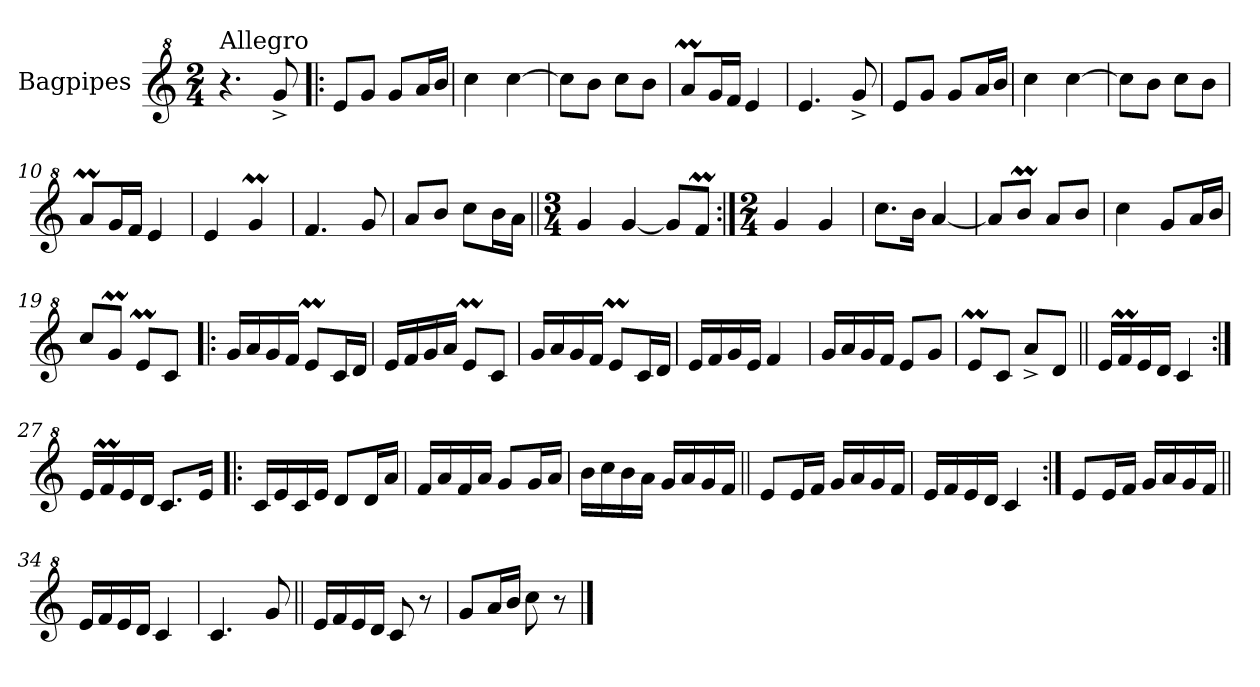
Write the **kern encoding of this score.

**kern
*part1
*staff1
*I"Bagpipes
*I'Bag
*clefG^2
*k[]
*C:
*M2/4
=1
!LO:TX:a:t=Allegro
4.r
8gg^/
=2!|:
8ee/L
8gg/J
8gg/L
16aa/L
16bb/JJ
=3
4ccc\
[4ccc\
=4
8ccc\L]
8bb\J
8ccc\L
8bb\J
=5
8aaM/L
16gg/L
16ff/JJ
4ee/
=6
4.ee/
8gg^/
=7
8ee/L
8gg/J
8gg/L
16aa/L
16bb/JJ
=8
4ccc\
[4ccc\
=9
8ccc\L]
8bb\J
8ccc\L
8bb\J
=10
8aaM/L
16gg/L
16ff/JJ
4ee/
!!LO:LB:g=z
=11
4ee/
4ggM/
=12
4.ff/
8gg/
=13
8aa/L
8bb/J
8ccc\L
16bb\L
16aa\JJ
=14||
*M3/4
4gg/
[4gg/
8gg/L]
8ffM/J
=15:|!
*M2/4
4gg/
4gg/
=16
8.ccc\L
16bb\Jk
[4aa/
=17
8aa/L]
8bbm/J
8aa/L
8bb/J
=18
4ccc\
8gg/L
16aa/L
16bb/JJ
=19
8ccc/L
8ggM/J
8eem/L
8cc/J
!!LO:LB:g=z
=20!|:
16gg/LL
16aa/
16gg/
16ff/JJ
8eem/L
16cc/L
16dd/JJ
=21
16ee/LL
16ff/
16gg/
16aa/JJ
8eem/L
8cc/J
=22
16gg/LL
16aa/
16gg/
16ff/JJ
8eem/L
16cc/L
16dd/JJ
=23
16ee/LL
16ff/
16gg/
16ee/JJ
4ff/
=24
16gg/LL
16aa/
16gg/
16ff/JJ
8ee/L
8gg/J
=25
8eem/L
8cc/J
8aa^/L
8dd/J
=26||
16ee/LL
16ffM/
16ee/
16dd/JJ
4cc/
!!LO:LB:g=z
=27:|!
16ee/LL
16ffM/
16ee/
16dd/JJ
8.cc/L
16ee/Jk
=28!|:
16cc/LL
16ee/
16cc/
16ee/JJ
8dd/L
16dd/L
16aa/JJ
=29
16ff/LL
16aa/
16ff/
16aa/JJ
8gg/L
16gg/L
16aa/JJ
=30
16bb\LL
16ccc\
16bb\
16aa\JJ
16gg/LL
16aa/
16gg/
16ff/JJ
=31||
8ee/L
16ee/L
16ff/JJ
16gg/LL
16aa/
16gg/
16ff/JJ
=32
16ee/LL
16ff/
16ee/
16dd/JJ
4cc/
!!LO:LB:g=z
=33:|!
8ee/L
16ee/L
16ff/JJ
16gg/LL
16aa/
16gg/
16ff/JJ
=34||
16ee/LL
16ff/
16ee/
16dd/JJ
4cc/
=35
4.cc/
8gg/
=36||
16ee/LL
16ff/
16ee/
16dd/JJ
8cc/
8r
=37
8gg/L
16aa/L
16bb/JJ
8ccc\
8r
==
*-
